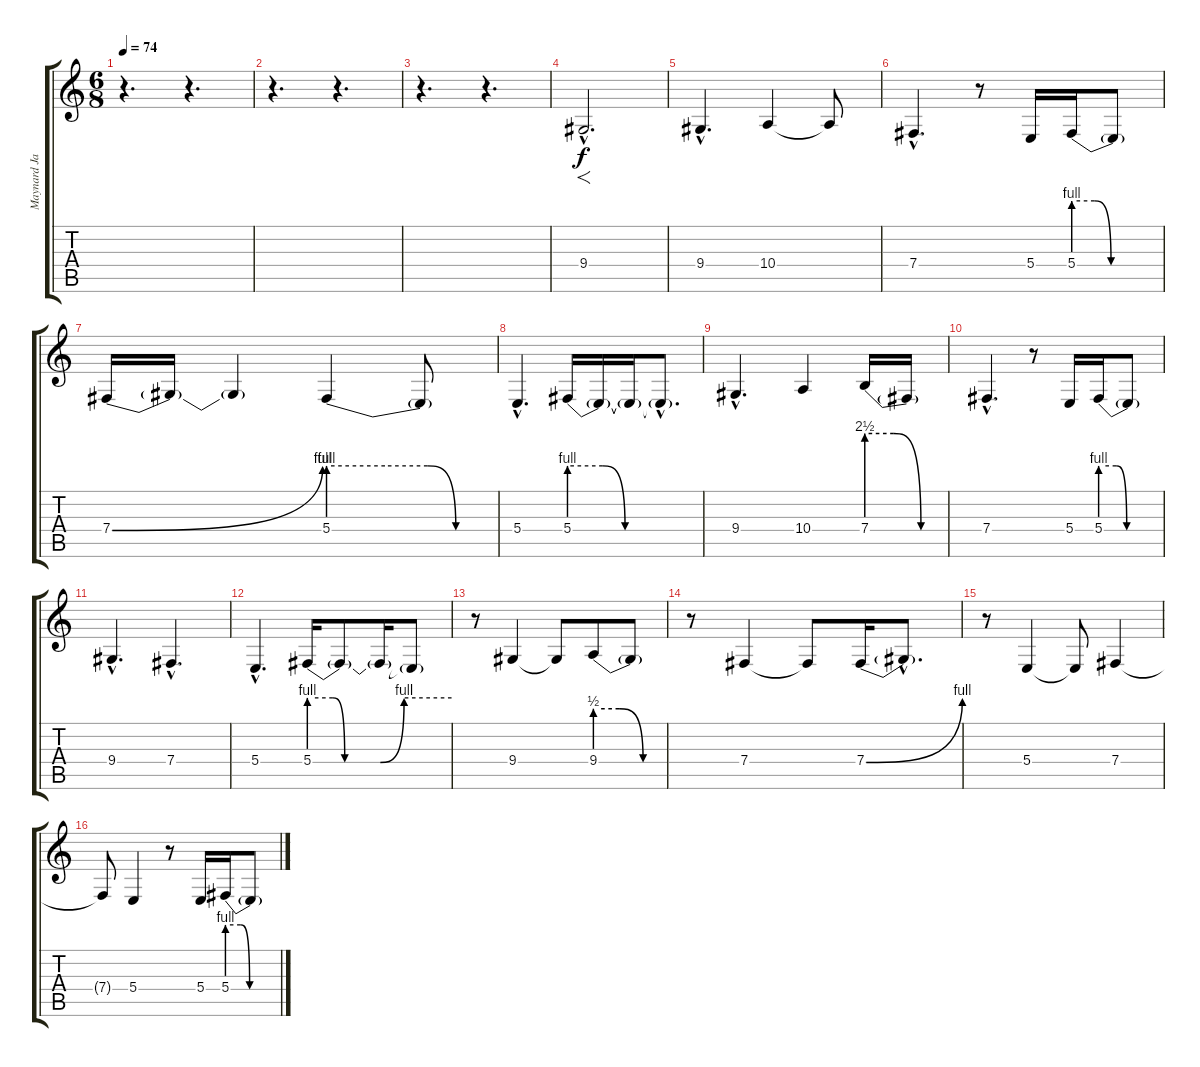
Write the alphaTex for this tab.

\track ("Maynard James Keenan - Vocals" "Maynard Ja") {instrument lead2sawtooth}
\staff {score tabs}
\tuning (Db4 Ab3 E3 B2 Gb2 Db2) {hide}
\ts (6 8)
\tempo 74
\clef g2
\ks c
r.4{d dy f instrument lead2sawtooth} r.4{d} |
r.4{d} r.4{d} |
r.4{d} r.4{d} |
9.4{hac}.2{f d} |
9.4{hac}.4{d} 10.4.4 10.4{t}.8 |
7.4{hac}.4{d} r.8 5.4.16 5.4{be (custom 0 4 14 4 25 0 40 0 60 0)}.16 5.4{t}.8 |
7.4{be (bend 0 0 60 4)}.16 7.4{t}.16 7.4{t}.4 5.4{be (custom 0 4 20 4 35 4 45 0 60 0)}.4 5.4{t}.8 |
5.4{hac}.4{d} 5.4{be (custom 0 4 15 4 25 0 40 0 60 0)}.16 5.4{t}.16 5.4{t}.16 5.4{hac t}.8{d} |
9.4{hac}.4{d} 10.4.4 7.4{be (custom 0 10 20 10 40 0 60 0)}.16 7.4{t}.16 |
7.4{hac}.4{d} r.8 5.4.16 5.4{be (custom 0 4 15 4 25 0 40 0 60 0)}.16 5.4{t}.8 |
9.4{hac}.4{d} 7.4{hac}.4{d} |
5.4{hac}.4{d} 5.4{be (custom 0 4 10 4 15 0 30 0 40 4 60 4)}.16 5.4{t}.8 5.4{t}.16 5.4{t}.8 |
r.8 9.4.4 9.4{t}.8 9.4{be (custom 0 2 20 2 40 0 60 0)}.8 9.4{t}.8 |
r.8 7.4.4 7.4{t}.8 7.4{be (bend 0 0 60 4)}.16 7.4{hac t}.8{d} |
r.8 5.4.4 5.4{t}.8 7.4.4 |
7.4{t}.8 5.4.4 r.8 5.4.16 5.4{be (custom 0 4 15 4 25 0 40 0 60 0)}.16 5.4{t}.8
